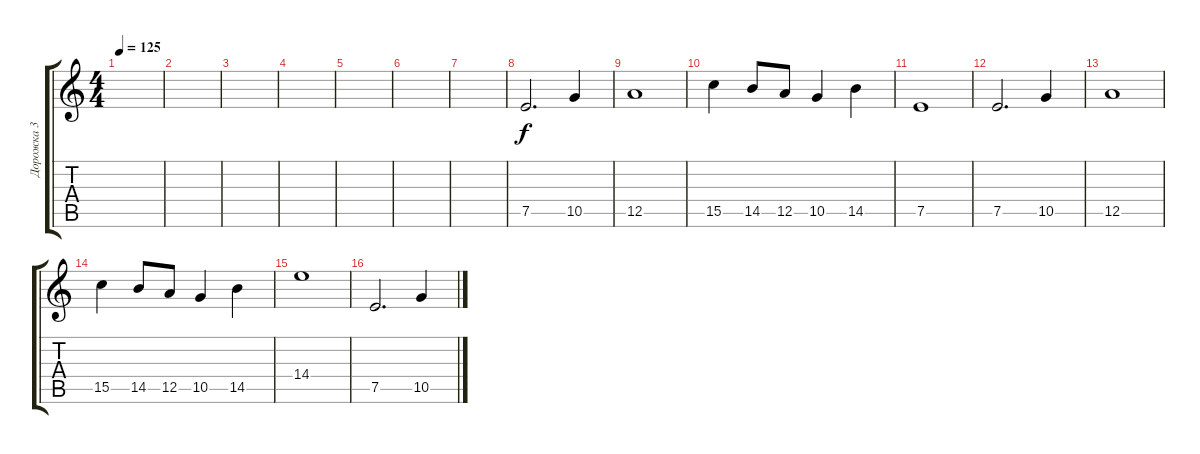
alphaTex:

\track ("Дорожка 3" "Дорожка 3") {instrument contrabass}
\staff {score tabs}
\tuning (E4 B3 G3 D3 A2 E2) {hide}
\ts (4 4)
\tempo 125
\clef g2
\ks c
|
|
|
|
|
|
|
7.5.2{d} 10.5.4 |
12.5.1 |
15.5.4 14.5.8 12.5.8 10.5.4 14.5.4 |
7.5.1 |
7.5.2{d} 10.5.4 |
12.5.1 |
15.5.4 14.5.8 12.5.8 10.5.4 14.5.4 |
14.4.1 |
7.5.2{d} 10.5.4
